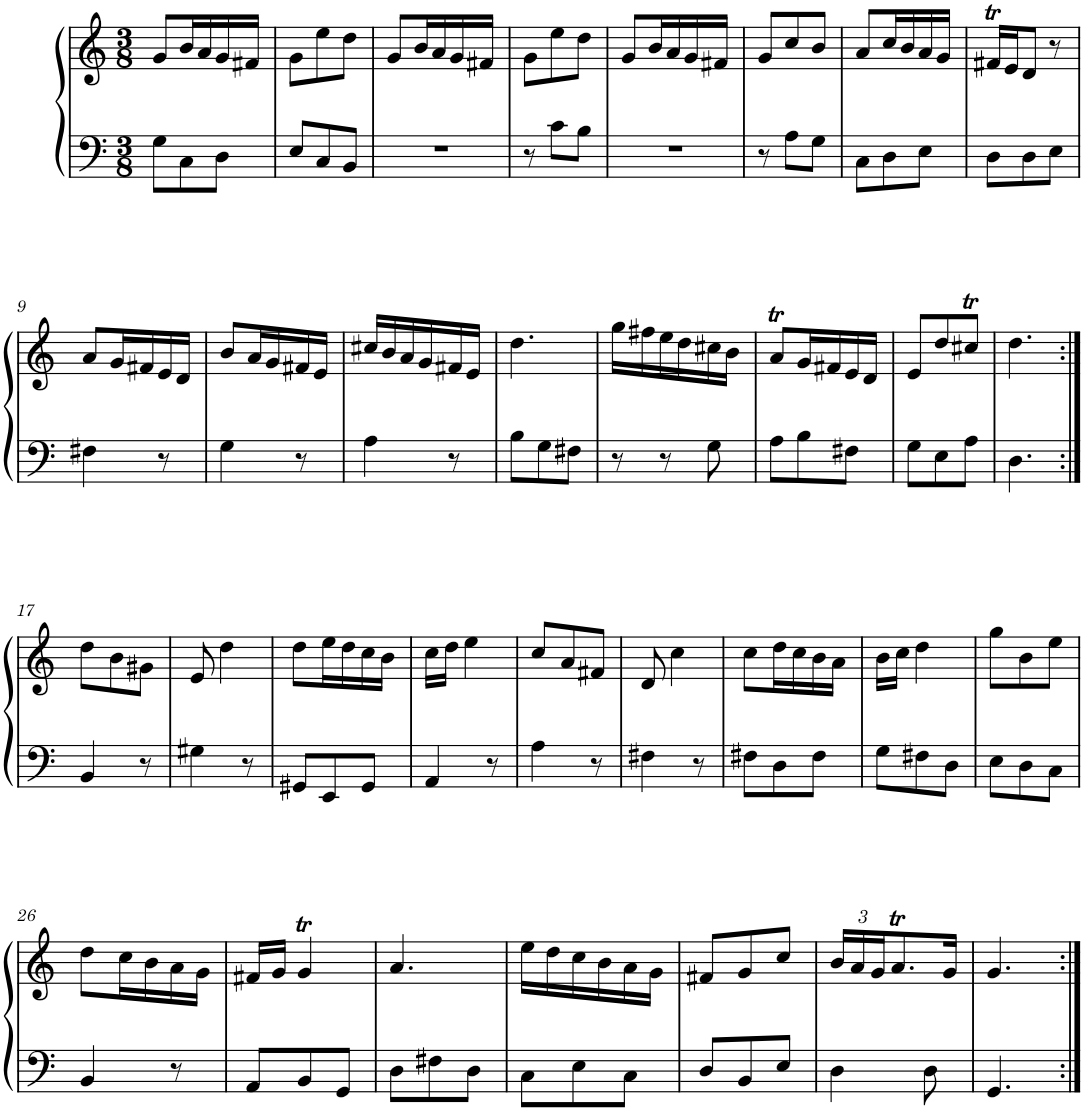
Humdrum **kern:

**kern	**kern
*part1	*part1
*staff2	*staff1
*I"Piano, Piano	*
*I'Pno.	*
*clefF4	*clefG2
*k[]	*k[]
*M3/8	*M3/8
=1	=1
8G\L	8g/L
8C\	16b/L
.	16a/
8D\J	16g/
.	16f#X/JJ
=2	=2
8E/L	8g\L
8C/	8ee\
8BB/J	8dd\J
=3	=3
4.r	8g/L
.	16b/L
.	16a/
.	16g/
.	16f#X/JJ
=4	=4
8r	8g\L
8c\L	8ee\
8B\J	8dd\J
=5	=5
4.r	8g/L
.	16b/L
.	16a/
.	16g/
.	16f#X/JJ
=6	=6
8r	8g/L
8A\L	8cc/
8G\J	8b/J
=7	=7
8C\L	8a/L
8D\	16cc/L
.	16b/
8E\J	16a/
.	16g/JJ
=8	=8
8D\L	16f#Xt/LL
.	16e/J
8D\	8d/J
8E\J	8r
!!LO:LB:g=z
=9	=9
4F#X\	8a/L
.	16g/L
.	16f#X/
8r	16e/
.	16d/JJ
=10	=10
4G\	8b/L
.	16a/L
.	16g/
8r	16f#X/
.	16e/JJ
=11	=11
4A\	16cc#X/LL
.	16b/
.	16a/
.	16g/
8r	16f#X/
.	16e/JJ
=12	=12
8B\L	4.dd\
8G\	.
8F#X\J	.
=13	=13
8r	16gg\LL
.	16ff#X\
8r	16ee\
.	16dd\
8G\	16cc#X\
.	16b\JJ
=14	=14
8A\L	8aT/L
8B\	16g/L
.	16f#X/
8F#X\J	16e/
.	16d/JJ
=15	=15
8G\L	8e/L
8E\	8dd/
8A\J	8cc#Xt/J
=16	=16
4.D\	4.dd\
!!LO:LB:g=z
=17:|!	=17:|!
4BB/	8dd\L
.	8b\
8r	8g#X\J
=18	=18
4G#X\	8e/
.	4dd\
8r	.
=19	=19
8GG#X/L	8dd\L
8EE/	16ee\L
.	16dd\
8GG#/J	16cc\
.	16b\JJ
=20	=20
4AA/	16cc\LL
.	16dd\JJ
.	4ee\
8r	.
=21	=21
4A\	8cc/L
.	8a/
8r	8f#X/J
=22	=22
4F#X\	8d/
.	4cc\
8r	.
=23	=23
8F#X\L	8cc\L
8D\	16dd\L
.	16cc\
8F#\J	16b\
.	16a\JJ
=24	=24
8G\L	16b\LL
.	16cc\JJ
8F#X\	4dd\
8D\J	.
=25	=25
8E\L	8gg\L
8D\	8b\
8C\J	8ee\J
!!LO:LB:g=z
=26	=26
4BB/	8dd\L
.	16cc\L
.	16b\
8r	16a\
.	16g\JJ
=27	=27
8AA/L	16f#X/LL
.	16g/JJ
8BB/	4gT/
8GG/J	.
=28	=28
8D\L	4.a/
8F#X\	.
8D\J	.
=29	=29
8C\L	16ee\LL
.	16dd\
8E\	16cc\
.	16b\
8C\J	16a\
.	16g\JJ
=30	=30
8D/L	8f#X/L
8BB/	8g/
8E/J	8cc/J
=31	=31
*	*Xbrackettup
4D\	24b/LL
.	24a/
.	24g/J
.	8.aT/
8D\	.
.	16g/Jk
=32	=32
4.GG/	4.g/
=:|!	=:|!
*-	*-
